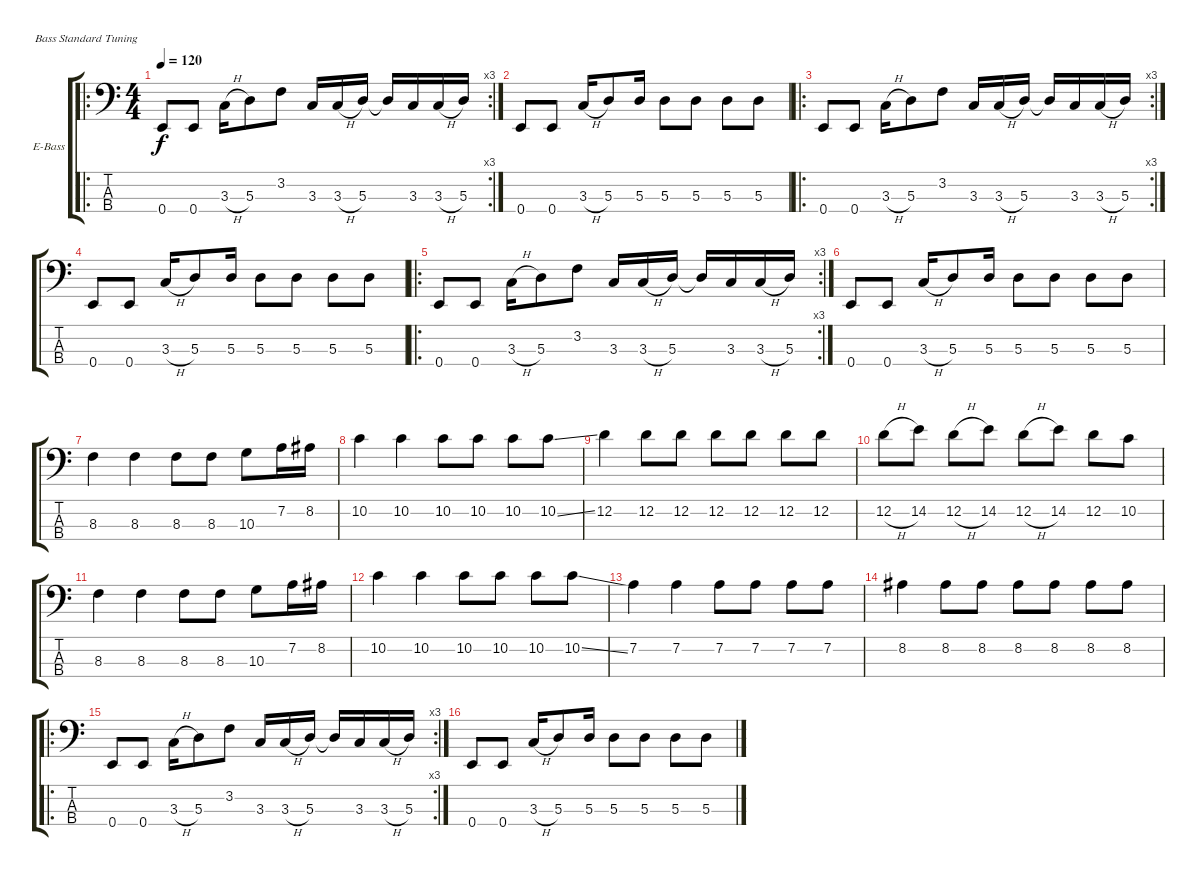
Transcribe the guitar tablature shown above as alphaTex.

\bracketExtendMode groupsimilarinstruments
\firstSystemTrackNameOrientation horizontal
\otherSystemsTrackNameOrientation horizontal
\track ("Track 2" "E-Bass") {instrument electricbassfinger}
\staff {score tabs}
\tuning (G2 D2 A1 E1)
\ro
\rc 3
\ts (4 4)
\tempo 120
\clef f4
\ks c
0.4.8{dy f} 0.4.8 3.3{h}.16 5.3.8 3.2.8 3.3.16 3.3{h}.16 5.3.16 5.3{t}.16 3.3.16 3.3{h}.16 5.3.16 |
0.4.8 0.4.8 3.3{h}.16 5.3.8 5.3.16 5.3.8 5.3.8 5.3.8 5.3.8 |
\ro
\rc 3
0.4.8 0.4.8 3.3{h}.16 5.3.8 3.2.8 3.3.16 3.3{h}.16 5.3.16 5.3{t}.16 3.3.16 3.3{h}.16 5.3.16 |
0.4.8 0.4.8 3.3{h}.16 5.3.8 5.3.16 5.3.8 5.3.8 5.3.8 5.3.8 |
\ro
\rc 3
0.4.8 0.4.8 3.3{h}.16 5.3.8 3.2.8 3.3.16 3.3{h}.16 5.3.16 5.3{t}.16 3.3.16 3.3{h}.16 5.3.16 |
0.4.8 0.4.8 3.3{h}.16 5.3.8 5.3.16 5.3.8 5.3.8 5.3.8 5.3.8 |
8.3.4 8.3.4 8.3.8 8.3.8 10.3.8 7.2.16 8.2.16 |
10.2.4 10.2.4 10.2.8 10.2.8 10.2.8 10.2{ss}.8 |
12.2.4 12.2.8 12.2.8 12.2.8 12.2.8 12.2.8 12.2.8 |
12.2{h}.8 14.2.8 12.2{h}.8 14.2.8 12.2{h}.8 14.2.8 12.2.8 10.2.8 |
8.3.4 8.3.4 8.3.8 8.3.8 10.3.8 7.2.16 8.2.16 |
10.2.4 10.2.4 10.2.8 10.2.8 10.2.8 10.2{ss}.8 |
7.2.4 7.2.4 7.2.8 7.2.8 7.2.8 7.2.8 |
8.2.4 8.2.8 8.2.8 8.2.8 8.2.8 8.2.8 8.2.8 |
\ro
\rc 3
0.4.8 0.4.8 3.3{h}.16 5.3.8 3.2.8 3.3.16 3.3{h}.16 5.3.16 5.3{t}.16 3.3.16 3.3{h}.16 5.3.16 |
0.4.8 0.4.8 3.3{h}.16 5.3.8 5.3.16 5.3.8 5.3.8 5.3.8 5.3.8
